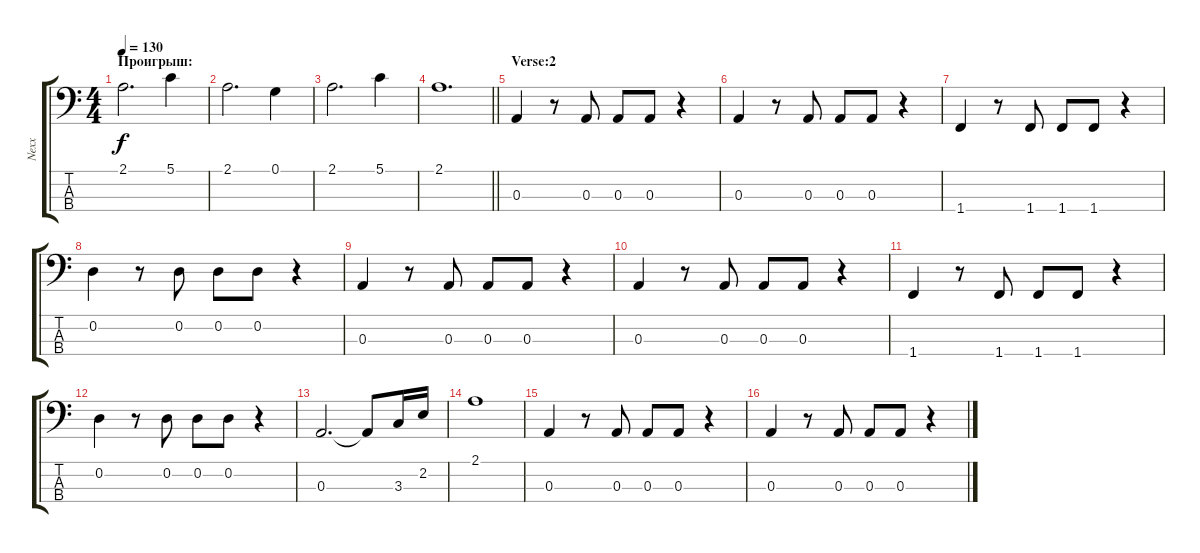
\track ("Nexx" "Nexx") {instrument acousticbass}
\staff {score tabs}
\tuning (G2 D2 A1 E1) {hide}
\ts (4 4)
\section ("" "Проигрыш:")
\tempo 130
\clef f4
\ks c
2.1.2{d dy f} 5.1.4 |
2.1.2{d} 0.1.4 |
2.1.2{d} 5.1.4 |
\barLineRight lightlight
2.1.1{d} |
\section ("" "Verse:2")
0.3.4 r.8 0.3.8 0.3.8 0.3.8 r.4 |
0.3.4 r.8 0.3.8 0.3.8 0.3.8 r.4 |
1.4.4 r.8 1.4.8 1.4.8 1.4.8 r.4 |
0.2.4 r.8 0.2.8 0.2.8 0.2.8 r.4 |
0.3.4 r.8 0.3.8 0.3.8 0.3.8 r.4 |
0.3.4 r.8 0.3.8 0.3.8 0.3.8 r.4 |
1.4.4 r.8 1.4.8 1.4.8 1.4.8 r.4 |
0.2.4 r.8 0.2.8 0.2.8 0.2.8 r.4 |
0.3.2{d} 0.3{t}.8 3.3.16 2.2.16 |
2.1.1 |
0.3.4 r.8 0.3.8 0.3.8 0.3.8 r.4 |
0.3.4 r.8 0.3.8 0.3.8 0.3.8 r.4
